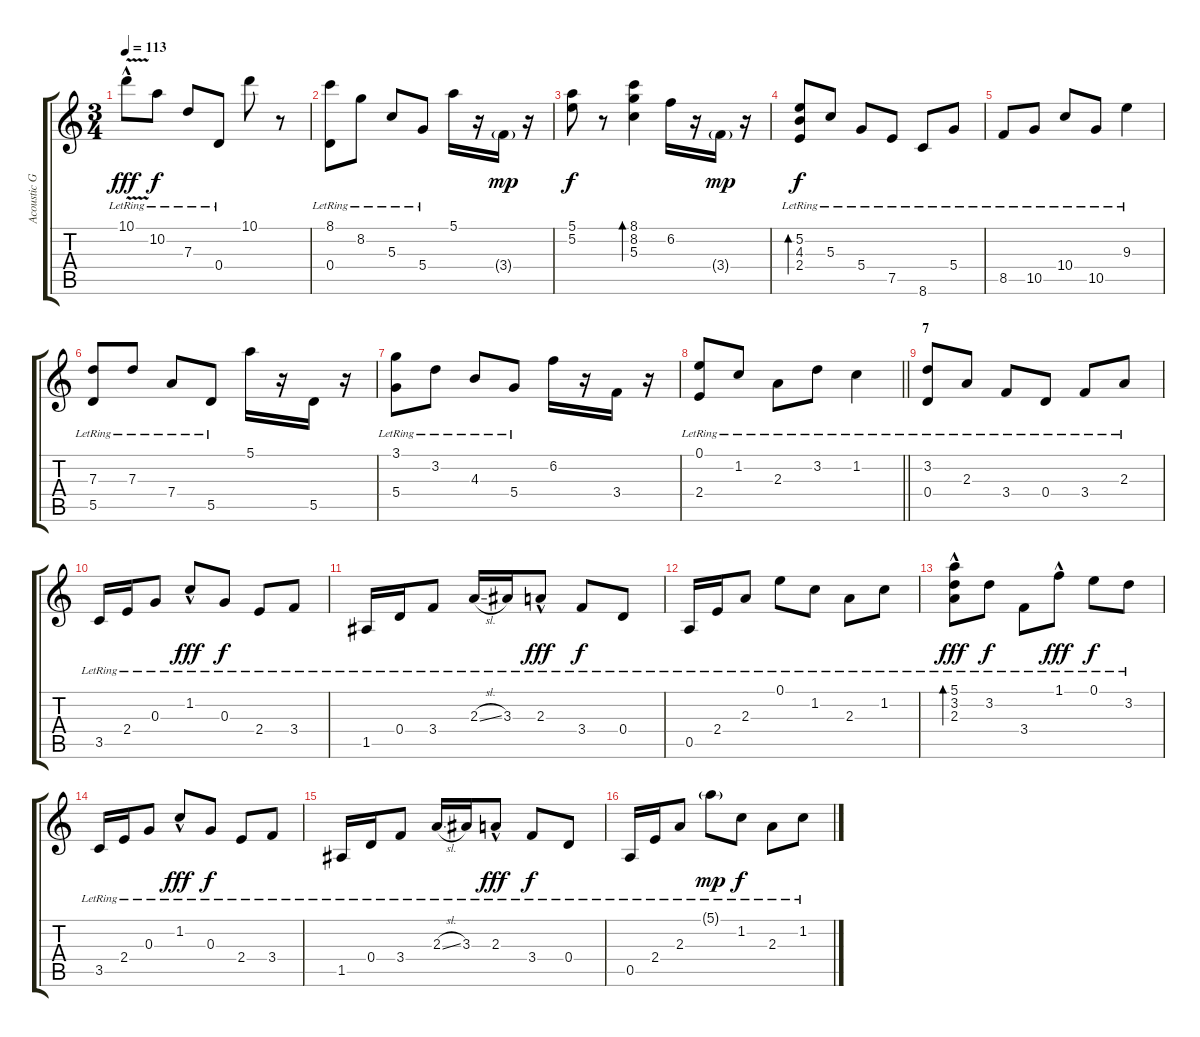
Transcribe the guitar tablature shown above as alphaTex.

\track ("Acoustic Guitar" "Acoustic G") {instrument acousticguitarsteel}
\staff {score tabs}
\tuning (E4 B3 G3 D3 A2 E2) {hide}
\ts (3 4)
\tempo 113
\clef g2
\ks c
10.1{v hac lr}.8{dy fff} 10.2{lr}.8{dy f} 7.3{lr}.8 0.4{lr}.8 10.1.8 r.8 |
(8.1{lr} 0.4{lr}).8 8.2{lr}.8 5.3{lr}.8 5.4{lr}.8 5.1.16 r.16 3.4{g}.16{dy mp} r.16 |
(5.1 5.2).8{dy f} r.8 (8.1 8.2 5.3).4{bd 120} 6.2.16 r.16 3.4{g}.16{dy mp} r.16 |
(5.2{lr} 4.3{lr} 2.4{lr}).8{bd 120 dy f} 5.3{lr}.8 5.4{lr}.8 7.5{lr}.8 8.6{lr}.8 5.4{lr}.8 |
8.5{lr}.8 10.5{lr}.8 10.4{lr}.8 10.5{lr}.8 9.3{lr}.4 |
(7.3{lr} 5.5{lr}).8 7.3{lr}.8 7.4{lr}.8 5.5{lr}.8 5.1.16 r.16 5.5.16 r.16 |
(3.1{lr} 5.4{lr}).8 3.2{lr}.8 4.3{lr}.8 5.4{lr}.8 6.2.16 r.16 3.4.16 r.16 |
\barLineRight lightlight
(0.1{lr} 2.4{lr}).8 1.2{lr}.8 2.3{lr}.8 3.2{lr}.8 1.2{lr}.4 |
\section ("" "7")
(3.2{lr} 0.4{lr}).8 2.3{lr}.8 3.4{lr}.8 0.4{lr}.8 3.4{lr}.8 2.3{lr}.8 |
3.5{lr}.16 2.4{lr}.16 0.3{lr}.8 1.2{hac lr}.8{dy fff} 0.3{lr}.8{dy f} 2.4{lr}.8 3.4{lr}.8 |
1.5{lr}.16 0.4{lr}.16 3.4{lr}.8 2.3{sl lr}.16 3.3{lr}.16 2.3{hac lr}.8{dy fff} 3.4{lr}.8{dy f} 0.4{lr}.8 |
0.5{lr}.16 2.4{lr}.16 2.3{lr}.8 0.1{lr}.8 1.2{lr}.8 2.3{lr}.8 1.2{lr}.8 |
(5.1{hac lr} 3.2{lr} 2.3{lr}).8{bd 120 dy fff} 3.2{lr}.8{dy f} 3.4{lr}.8 1.1{hac lr}.8{dy fff} 0.1{lr}.8{dy f} 3.2{lr}.8 |
3.5{lr}.16 2.4{lr}.16 0.3{lr}.8 1.2{hac lr}.8{dy fff} 0.3{lr}.8{dy f} 2.4{lr}.8 3.4{lr}.8 |
1.5{lr}.16 0.4{lr}.16 3.4{lr}.8 2.3{sl lr}.16 3.3{lr}.16 2.3{hac lr}.8{dy fff} 3.4{lr}.8{dy f} 0.4{lr}.8 |
0.5{lr}.16 2.4{lr}.16 2.3{lr}.8 5.1{g lr}.8{dy mp} 1.2{lr}.8{dy f} 2.3{lr}.8 1.2{lr}.8
